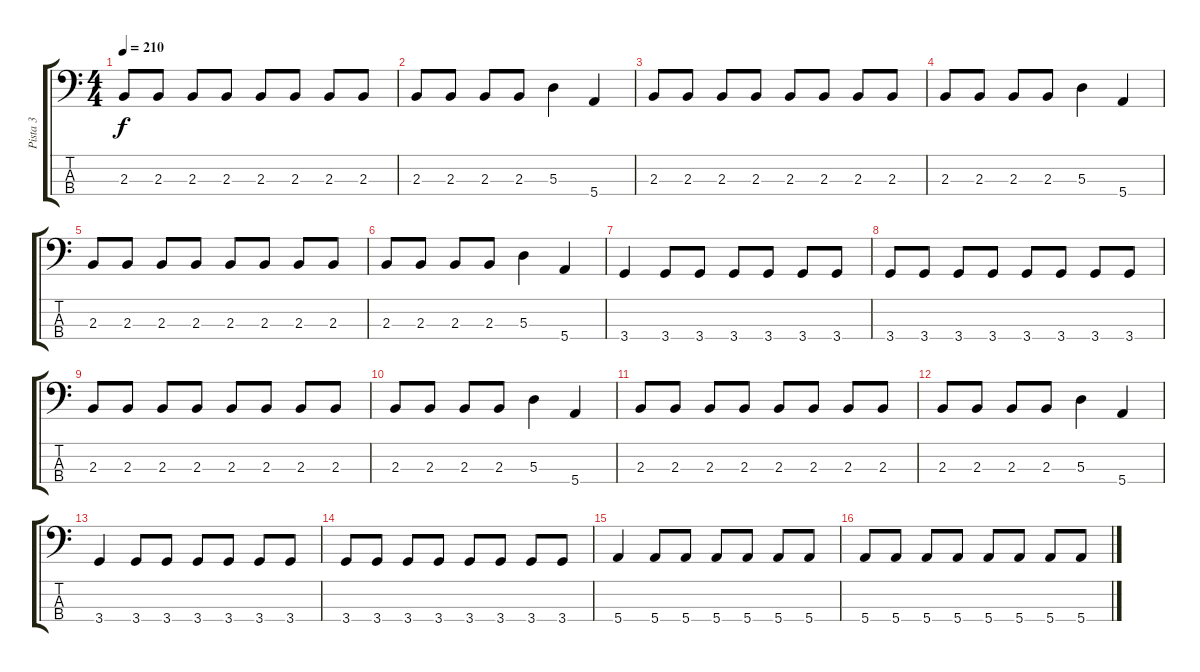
\track ("Pista 3" "Pista 3") {instrument electricbasspick}
\staff {score tabs}
\tuning (G2 D2 A1 E1) {hide}
\ts (4 4)
\tempo 210
\clef f4
\ks c
2.3.8{dy f} 2.3.8 2.3.8 2.3.8 2.3.8 2.3.8 2.3.8 2.3.8 |
2.3.8 2.3.8 2.3.8 2.3.8 5.3.4 5.4.4 |
2.3.8 2.3.8 2.3.8 2.3.8 2.3.8 2.3.8 2.3.8 2.3.8 |
2.3.8 2.3.8 2.3.8 2.3.8 5.3.4 5.4.4 |
2.3.8 2.3.8 2.3.8 2.3.8 2.3.8 2.3.8 2.3.8 2.3.8 |
2.3.8 2.3.8 2.3.8 2.3.8 5.3.4 5.4.4 |
3.4.4 3.4.8 3.4.8 3.4.8 3.4.8 3.4.8 3.4.8 |
3.4.8 3.4.8 3.4.8 3.4.8 3.4.8 3.4.8 3.4.8 3.4.8 |
2.3.8 2.3.8 2.3.8 2.3.8 2.3.8 2.3.8 2.3.8 2.3.8 |
2.3.8 2.3.8 2.3.8 2.3.8 5.3.4 5.4.4 |
2.3.8 2.3.8 2.3.8 2.3.8 2.3.8 2.3.8 2.3.8 2.3.8 |
2.3.8 2.3.8 2.3.8 2.3.8 5.3.4 5.4.4 |
3.4.4 3.4.8 3.4.8 3.4.8 3.4.8 3.4.8 3.4.8 |
3.4.8 3.4.8 3.4.8 3.4.8 3.4.8 3.4.8 3.4.8 3.4.8 |
5.4.4 5.4.8 5.4.8 5.4.8 5.4.8 5.4.8 5.4.8 |
5.4.8 5.4.8 5.4.8 5.4.8 5.4.8 5.4.8 5.4.8 5.4.8
